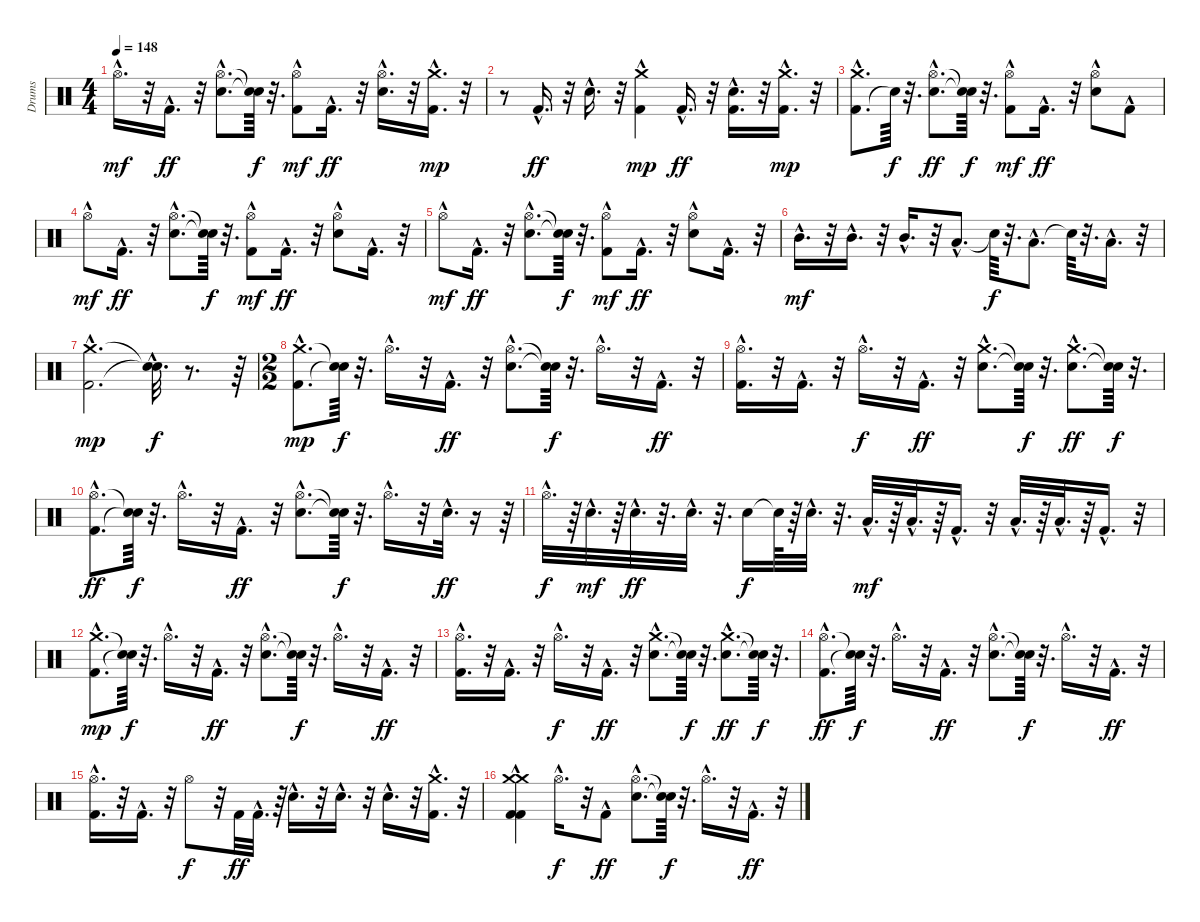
\track ("Drums" "Drums") {instrument percussion}
\staff {score}
\articulation defaults
\ts (4 4)
\tempo 148
\clef neutral
\ks c "Hi-Hat (open)"{hac}.16{d dy mf}
r.32 "Kick (hit) 2"{hac}.16{d dy ff} r.32 ("Hi-Hat (open)"{hac} "Electric Snare (hit)"{hac}).8{d} ("Snare (hit)"{t} "Snare (hit)"{t}).64{dy f} r.32{d} ("Kick (hit) 2"{hac} "Hi-Hat (open)"{hac}).8{dy mf} "Kick (hit) 2"{hac}.16{d dy ff} r.32 ("Hi-Hat (open)"{hac} "Electric Snare (hit)"{hac}).16{d} r.32 ("Kick (hit) 2"{hac} "Crash medium (hit)"{hac}).16{d dy mp} r.32 |
r.8 "Kick (hit) 2"{hac}.16{d dy ff} r.32 "Electric Snare (hit)"{hac}.16{d} r.32 ("Kick (hit) 2"{hac} "Crash medium (hit)").4{dy mp} "Kick (hit) 2"{hac}.16{d dy ff} r.32 ("Kick (hit) 2"{hac} "Electric Snare (hit)"{hac}).16{d} r.32 ("Kick (hit) 2"{hac} "Crash medium (hit)"{hac}).16{d dy mp} r.32 |
("Kick (hit) 2"{hac} "Crash medium (hit)"{hac}).8{d} "Snare (hit)"{t}.64{dy f} r.32{d} ("Hi-Hat (open)"{hac} "Electric Snare (hit)"{hac}).8{d dy ff} ("Snare (hit)"{t} "Snare (hit)"{t}).64{dy f} r.32{d} ("Kick (hit) 2"{hac} "Hi-Hat (open)"{hac}).8{dy mf} "Kick (hit) 2"{hac}.16{d dy ff} r.32 ("Hi-Hat (open)"{hac} "Electric Snare (hit)"{hac}).8 "Kick (hit) 2"{hac}.8 |
"Hi-Hat (open)"{hac}.8{dy mf} "Kick (hit) 2"{hac}.16{d dy ff} r.32 ("Hi-Hat (open)"{hac} "Electric Snare (hit)"{hac}).8{d} ("Snare (hit)"{t} "Snare (hit)"{t}).64{dy f} r.32{d} ("Kick (hit) 2"{hac} "Hi-Hat (open)"{hac}).8{dy mf} "Kick (hit) 2"{hac}.16{d dy ff} r.32 ("Hi-Hat (open)"{hac} "Electric Snare (hit)"{hac}).8 "Kick (hit) 2"{hac}.16{d} r.32 |
"Hi-Hat (open)"{hac}.8{dy mf} "Kick (hit) 2"{hac}.16{d dy ff} r.32 ("Hi-Hat (open)"{hac} "Electric Snare (hit)"{hac}).8{d} ("Snare (hit)"{t} "Snare (hit)"{t}).64{dy f} r.32{d} ("Kick (hit) 2"{hac} "Hi-Hat (open)"{hac}).8{dy mf} "Kick (hit) 2"{hac}.16{d dy ff} r.32 ("Hi-Hat (open)"{hac} "Electric Snare (hit)"{hac}).8 "Kick (hit) 2"{hac}.16{d} r.32 |
"Mid Tom (hit)"{hac}.16{d dy mf} r.32 "Mid Tom (hit)"{hac}.16{d} r.32 "Mid Tom (hit)"{hac}.16{d} r.32 "Low Tom (hit)"{hac}.8{d} "Snare (hit)"{t}.64{dy f} r.32{d} "Low Floor Tom (hit)"{hac}.8{d} "Snare (hit)"{t}.64 r.32{d} "Low Floor Tom (hit)"{hac}.16{d} r.32 |
("Kick (hit) 2"{hac} "Crash medium (hit)"{hac}).2{d dy mp} ("Snare (hit)"{hac t} "Snare (hit)"{hac t}).32{d dy f} r.8{d} r.64 |
\ts (2 2)
("Kick (hit) 2"{hac} "Crash medium (hit)"{hac}).8{d dy mp} ("Snare (hit)"{t} "Snare (hit)"{t}).64{dy f} r.32{d} "Hi-Hat (open)"{hac}.16{d} r.32 "Kick (hit) 2"{hac}.16{d dy ff} r.32 ("Hi-Hat (open)"{hac} "Electric Snare (hit)"{hac}).8{d} ("Snare (hit)"{t} "Snare (hit)"{t}).64{dy f} r.32{d} "Hi-Hat (open)"{hac}.16{d} r.32 "Kick (hit) 2"{hac}.16{d dy ff} r.32 |
("Hi-Hat (open)"{hac} "Kick (hit) 2"{hac}).16{d} r.32 "Kick (hit) 2"{hac}.16{d} r.32 "Hi-Hat (open)"{hac}.16{d dy f} r.32 "Kick (hit) 2"{hac}.16{d dy ff} r.32 ("Crash medium (hit)"{hac} "Electric Snare (hit)"{hac}).8{d} ("Snare (hit)"{t} "Snare (hit)"{t}).64{dy f} r.32{d} ("Crash medium (hit)"{hac} "Electric Snare (hit)"{hac}).8{d dy ff} ("Snare (hit)"{t} "Snare (hit)"{t}).64{dy f} r.32{d} |
("Hi-Hat (open)"{hac} "Kick (hit) 2"{hac}).8{d dy ff} ("Snare (hit)"{t} "Snare (hit)"{t}).64{dy f} r.32{d} "Hi-Hat (open)"{hac}.16{d} r.32 "Kick (hit) 2"{hac}.16{d dy ff} r.32 ("Hi-Hat (open)"{hac} "Electric Snare (hit)"{hac}).8{d} ("Snare (hit)"{t} "Snare (hit)"{t}).64{dy f} r.32{d} "Hi-Hat (open)"{hac}.16{d} r.32 "Electric Snare (hit)"{hac}.32{d dy ff} r.16 r.64 |
"Hi-Hat (open)"{hac}.32{d dy f} r.64 "Electric Snare (hit)"{hac}.32{d dy mf} r.64 "Electric Snare (hit)"{hac}.32{d dy ff} r.32{d} "Electric Snare (hit)"{hac}.32{d} r.32{d} "Electric Snare (hit)".16{dy f} "Snare (hit)"{t}.64 r.64 "Electric Snare (hit)"{hac}.32{d} r.32{d} "Low Tom (hit)"{hac}.32{d dy mf} r.64 "Low Tom (hit)"{hac}.32{d} r.64 "Kick (hit) 2"{hac}.16{d} r.32 "Low Floor Tom (hit)"{hac}.32{d} r.64 "Low Floor Tom (hit)"{hac}.32{d} r.64 "Kick (hit) 2"{hac}.16{d} r.32 |
("Kick (hit) 2"{hac} "Crash medium (hit)"{hac}).8{d dy mp} ("Snare (hit)"{t} "Snare (hit)"{t}).64{dy f} r.32{d} "Hi-Hat (open)"{hac}.16{d} r.32 "Kick (hit) 2"{hac}.16{d dy ff} r.32 ("Hi-Hat (open)"{hac} "Electric Snare (hit)"{hac}).8{d} ("Snare (hit)"{t} "Snare (hit)"{t}).64{dy f} r.32{d} "Hi-Hat (open)"{hac}.16{d} r.32 "Kick (hit) 2"{hac}.16{d dy ff} r.32 |
("Hi-Hat (open)"{hac} "Kick (hit) 2"{hac}).16{d} r.32 "Kick (hit) 2"{hac}.16{d} r.32 "Hi-Hat (open)"{hac}.16{d dy f} r.32 "Kick (hit) 2"{hac}.16{d dy ff} r.32 ("Crash medium (hit)"{hac} "Electric Snare (hit)"{hac}).8{d} ("Snare (hit)"{t} "Snare (hit)"{t}).64{dy f} r.32{d} ("Crash medium (hit)"{hac} "Electric Snare (hit)"{hac}).8{d dy ff} ("Snare (hit)"{t} "Snare (hit)"{t}).64{dy f} r.32{d} |
("Hi-Hat (open)"{hac} "Kick (hit) 2"{hac}).8{d dy ff} ("Snare (hit)"{t} "Snare (hit)"{t}).64{dy f} r.32{d} "Hi-Hat (open)"{hac}.16{d} r.32 "Kick (hit) 2"{hac}.16{d dy ff} r.32 ("Hi-Hat (open)"{hac} "Electric Snare (hit)"{hac}).8{d} ("Snare (hit)"{t} "Snare (hit)"{t}).64{dy f} r.32{d} "Hi-Hat (open)"{hac}.16{d} r.32 "Kick (hit) 2"{hac}.16{d dy ff} r.32 |
("Kick (hit) 2"{hac} "Hi-Hat (open)"{hac}).16{d} r.32 "Kick (hit) 2"{hac}.16{d} r.32 "Hi-Hat (open)".8{dy f} r.32 "Kick (hit) 2".32{dy ff} "Kick (hit) 2"{hac}.32{d} r.64 "Electric Snare (hit)"{hac}.16{d} r.32 "Electric Snare (hit)"{hac}.16{d} r.32 "Electric Snare (hit)"{hac}.16{d} r.32 ("Crash medium (hit)"{hac} "Kick (hit) 2"{hac}).16{d} r.32 |
("Kick (hit) 2"{hac} "Crash medium (hit)"{hac} "Crash medium (hit)"{hac} "Kick (hit) 2"{hac}).4 "Hi-Hat (open)"{hac}.16{d dy f} r.32 "Kick (hit) 2"{hac}.8{dy ff} ("Hi-Hat (open)"{hac} "Electric Snare (hit)"{hac}).8{d} ("Snare (hit)"{t} "Snare (hit)"{t}).64{dy f} r.32{d} "Hi-Hat (open)"{hac}.16{d} r.32 "Kick (hit) 2"{hac}.16{d dy ff} r.32
